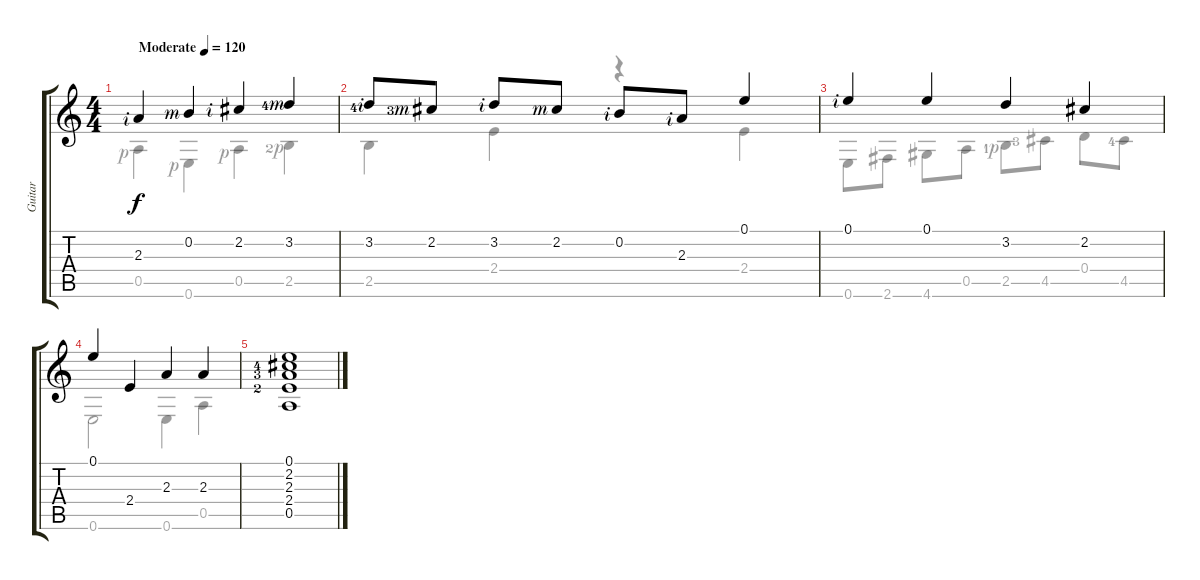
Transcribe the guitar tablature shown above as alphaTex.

\track ("Guitar" "Guitar") {instrument acousticguitarnylon}
\staff {score tabs}
\tuning (E4 B3 G3 D3 A2 E2) {hide}
\voice
\ts (4 4)
\tempo (120 "Moderate")
\clef g2
\ks c
2.3{rf 2}.4{dy f instrument acousticguitarnylon} 0.2{rf 3}.4 2.2{rf 2}.4 3.2{lf 5 rf 3}.4 |
3.2{lf 5 rf 2}.8 2.2{lf 4 rf 3}.8 3.2{rf 2}.8 2.2{rf 3}.8 0.2{rf 2}.8 2.3{rf 2}.8 0.1.4 |
0.1{rf 2}.4 0.1.4 3.2.4 2.2.4 |
0.1.4 2.4.4 2.3.4 2.3.4 |
(0.1 2.2{lf 5} 2.3{lf 4} 2.4{lf 3} 0.5).1
\voice
\clef g2
\ottava regular
\simile none
\ks c
0.5{rf 1}.4{dy f} 0.6{rf 1}.4 0.5{rf 1}.4 2.5{lf 3 rf 1}.4 |
2.5.4 2.4.4 r.4 2.4.4 |
0.6.8 2.6.8 4.6.8 0.5.8 2.5{lf 2 rf 1}.8 4.5{lf 4}.8 0.4.8 4.5{lf 5}.8 |
0.6.2 0.6.4 0.5.4 |
